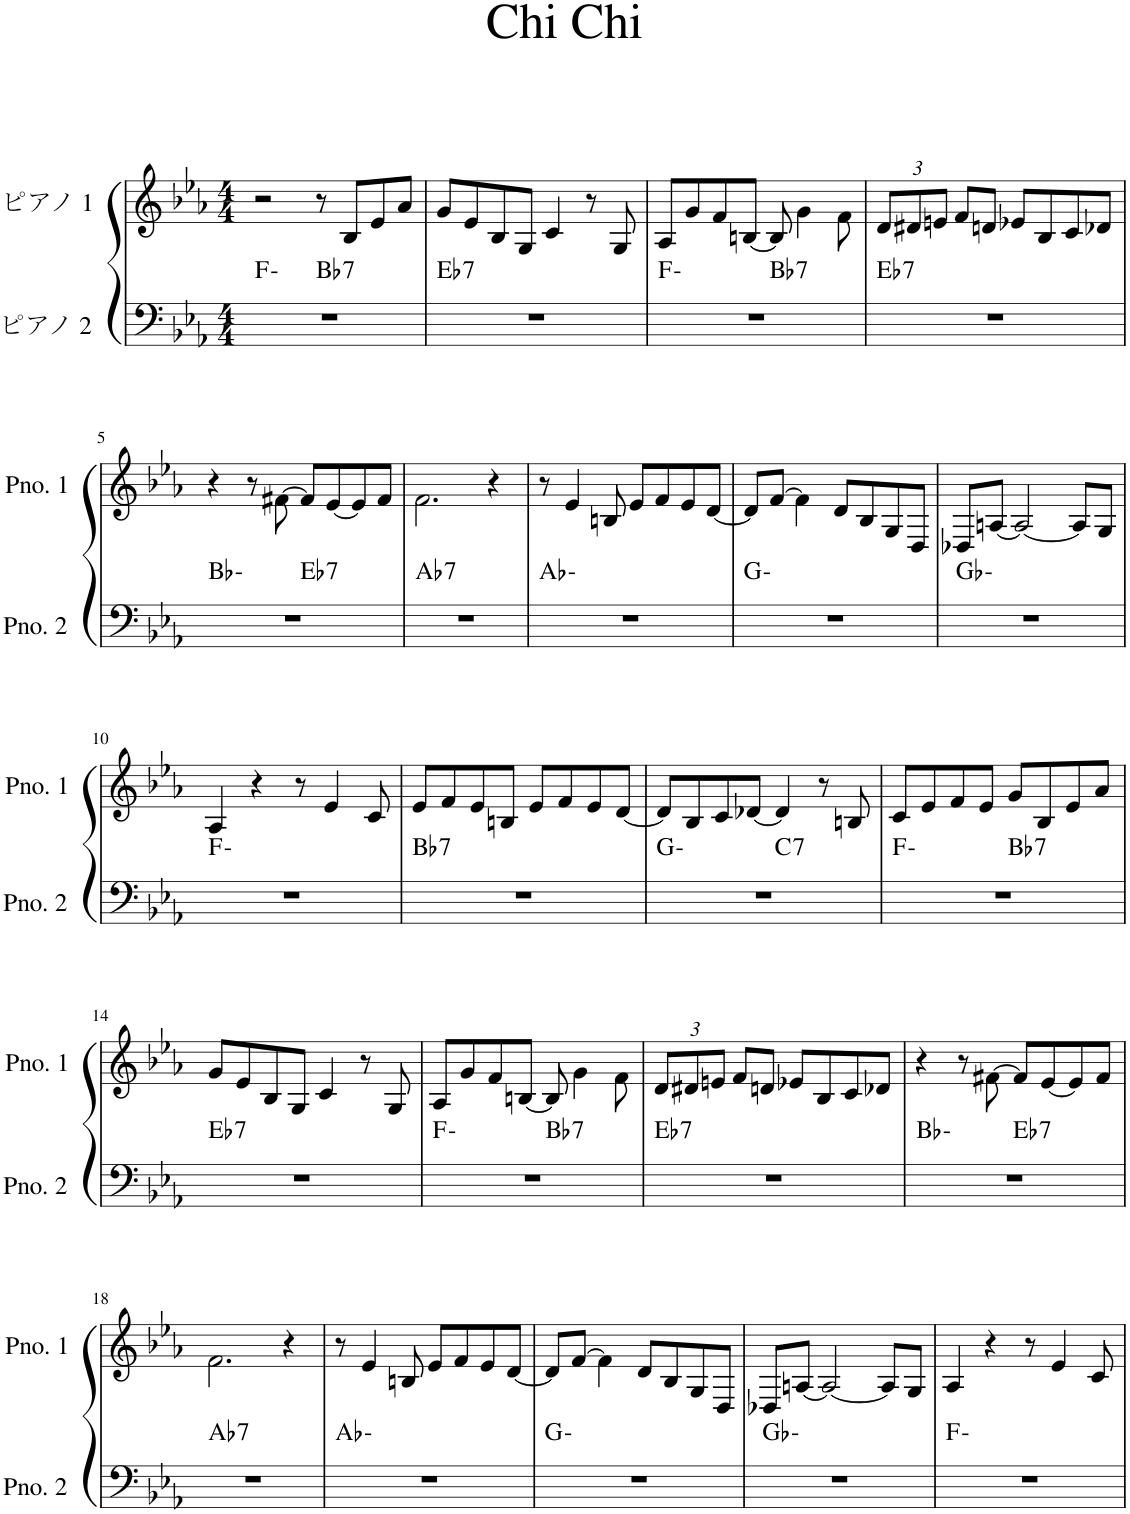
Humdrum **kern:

**kern	**harte	**kern
*part2	*part2	*part1
*staff2	*	*staff1
*I"ピアノ 2	*	*I"ピアノ 1
*clefF4	*	*clefG2
*k[b-e-a-]	*	*k[b-e-a-]
*M4/4	*	*M4/4
=1	=1	=1
*^	*	*
1r	2ryy	F:min	2r
!	!	!LO:H:kt=7	!
.	2ryy	Bb:7	8r
.	.	.	8B-/L
.	.	.	8e-/
.	.	.	8a-/J
=2	=2	=2	=2
!	!	!LO:H:kt=7	!
*v	*v	*	*
1r	Eb:7	8g/L
.	.	8e-/
.	.	8B-/
.	.	8G/J
.	.	4c/
.	.	8r
.	.	8G/
=3	=3	=3
*^	*	*
1r	2ryy	F:min	8A-/L
.	.	.	8g/
.	.	.	8f/
.	.	.	[8Bn/J
!	!	!LO:H:kt=7	!
.	2ryy	Bb:7	8B/]
.	.	.	4g\
.	.	.	8f\
*v	*v	*	*
=4	=4	=4
*	*	*Xbrackettup
*^	*	*
!	!	!LO:H:kt=7	!
*v	*v	*	*
1r	Eb:7	12d/L
.	.	12d#X/
.	.	12en/J
.	.	8f/L
.	.	8dn/J
.	.	8e-X/L
.	.	8B-/
.	.	8c/
.	.	8d-X/J
!!LO:LB:g=z
=5	=5	=5
*^	*	*
1r	2ryy	Bb:min	4r
.	.	.	8r
.	.	.	[8f#X\
!	!	!LO:H:kt=7	!
.	2ryy	Eb:7	8f#/L]
.	.	.	[8e-/
.	.	.	8e-/]
.	.	.	8f#/J
=6	=6	=6	=6
!	!	!LO:H:kt=7	!
*v	*v	*	*
1r	Ab:7	2.f\
.	.	4r
=7	=7	=7
1r	Ab:min	8r
.	.	4e-/
.	.	8Bn/
.	.	8e-/L
.	.	8f/
.	.	8e-/
.	.	[8d/J
=8	=8	=8
1r	G:min	8d/L]
.	.	[8f/J
.	.	4f\]
.	.	8d/L
.	.	8B-/
.	.	8G/
.	.	8D/J
=9	=9	=9
1r	Gb:min	8D-X/L
.	.	[8An/J
.	.	2A/_
.	.	8A/L]
.	.	8G/J
!!LO:LB:g=z
=10	=10	=10
1r	F:min	4A-/
.	.	4r
.	.	8r
.	.	4e-/
.	.	8c/
=11	=11	=11
!	!LO:H:kt=7	!
1r	Bb:7	8e-/L
.	.	8f/
.	.	8e-/
.	.	8Bn/J
.	.	8e-/L
.	.	8f/
.	.	8e-/
.	.	[8d/J
=12	=12	=12
*^	*	*
1r	2ryy	G:min	8d/L]
.	.	.	8B-/
.	.	.	8c/
.	.	.	[8d-X/J
!	!	!LO:H:kt=7	!
.	2ryy	C:7	4d-/]
.	.	.	8r
.	.	.	8Bn/
=13	=13	=13	=13
1r	2ryy	F:min	8c/L
.	.	.	8e-/
.	.	.	8f/
.	.	.	8e-/J
!	!	!LO:H:kt=7	!
.	2ryy	Bb:7	8g/L
.	.	.	8B-/
.	.	.	8e-/
.	.	.	8a-/J
!!LO:LB:g=z
=14	=14	=14	=14
!	!	!LO:H:kt=7	!
*v	*v	*	*
1r	Eb:7	8g/L
.	.	8e-/
.	.	8B-/
.	.	8G/J
.	.	4c/
.	.	8r
.	.	8G/
=15	=15	=15
*^	*	*
1r	2ryy	F:min	8A-/L
.	.	.	8g/
.	.	.	8f/
.	.	.	[8Bn/J
!	!	!LO:H:kt=7	!
.	2ryy	Bb:7	8B/]
.	.	.	4g\
.	.	.	8f\
=16	=16	=16	=16
!	!	!LO:H:kt=7	!
*v	*v	*	*
1r	Eb:7	12d/L
.	.	12d#X/
.	.	12en/J
.	.	8f/L
.	.	8dn/J
.	.	8e-X/L
.	.	8B-/
.	.	8c/
.	.	8d-X/J
=17	=17	=17
*^	*	*
1r	2ryy	Bb:min	4r
.	.	.	8r
.	.	.	[8f#X\
!	!	!LO:H:kt=7	!
.	2ryy	Eb:7	8f#/L]
.	.	.	[8e-/
.	.	.	8e-/]
.	.	.	8f#/J
!!LO:LB:g=z
=18	=18	=18	=18
!	!	!LO:H:kt=7	!
*v	*v	*	*
1r	Ab:7	2.f\
.	.	4r
=19	=19	=19
1r	Ab:min	8r
.	.	4e-/
.	.	8Bn/
.	.	8e-/L
.	.	8f/
.	.	8e-/
.	.	[8d/J
=20	=20	=20
1r	G:min	8d/L]
.	.	[8f/J
.	.	4f\]
.	.	8d/L
.	.	8B-/
.	.	8G/
.	.	8D/J
=21	=21	=21
1r	Gb:min	8D-X/L
.	.	[8An/J
.	.	2A/_
.	.	8A/L]
.	.	8G/J
=22	=22	=22
1r	F:min	4A-/
.	.	4r
.	.	8r
.	.	4e-/
.	.	8c/
=	=	=
*-	*-	*-
